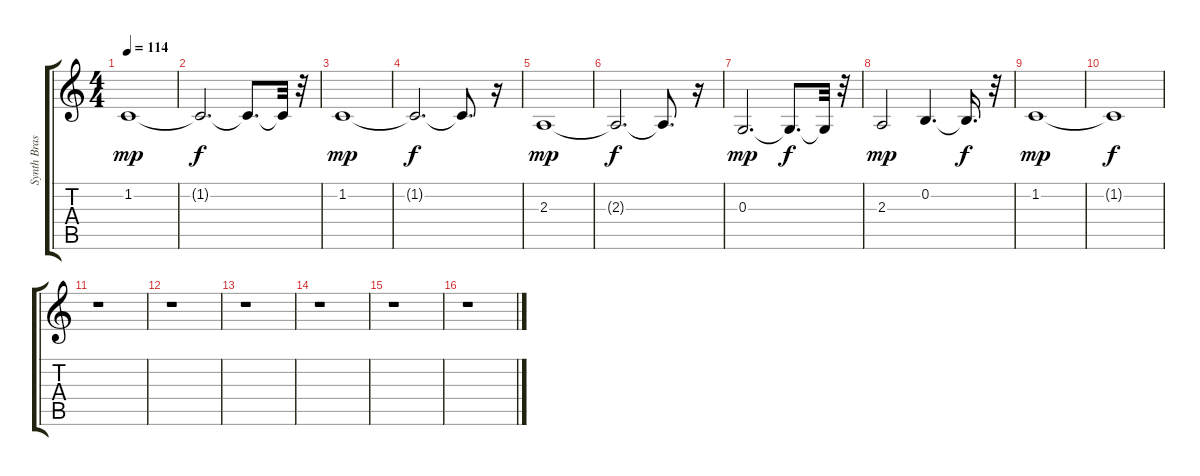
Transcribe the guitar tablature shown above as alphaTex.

\track ("Synth Brass 2" "Synth Bras") {instrument synthbrass2}
\staff {score tabs}
\tuning (E4 B3 G3 D3 A2 E2) {hide}
\ts (4 4)
\tempo 114
\clef g2
\ks c
1.2.1{dy mp} |
1.2{t}.2{d dy f} 1.2{t}.8{d} 1.2{t}.32 r.32 |
1.2.1{dy mp} |
1.2{t}.2{d dy f} 1.2{t}.8{d} r.16 |
2.3.1{dy mp} |
2.3{t}.2{d dy f} 2.3{t}.8{d} r.16 |
0.3.2{d dy mp} 0.3{t}.8{d dy f} 0.3{t}.32 r.32 |
2.3.2{dy mp} 0.2.4{d} 0.2{t}.16{d dy f} r.32 |
1.2.1{dy mp} |
1.2{t}.1{dy f} |
r.1 |
r.1 |
r.1 |
r.1 |
r.1 |
r.1
